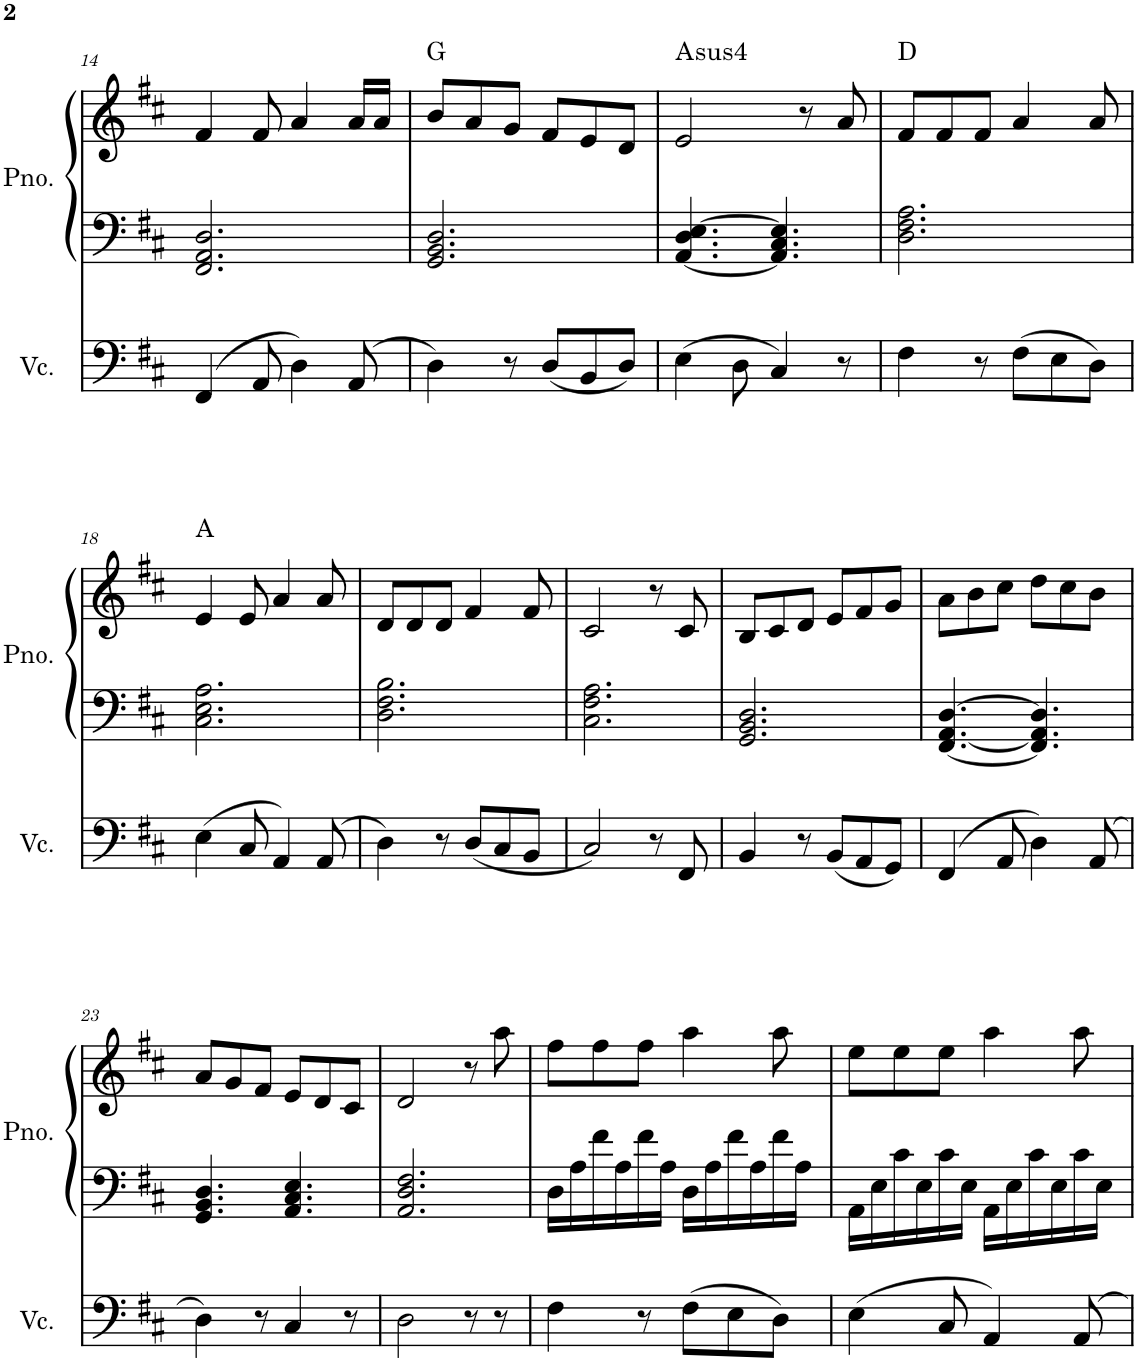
**kern	**kern	**kern	**harte
*part2	*part1	*part1	*part1
*staff3	*staff2	*staff1	*
*I"Violoncello	*I"Piano	*	*
*I'Vc.	*I'Pno.	*	*
!!LO:PB:g=z
*clefF4	*clefF4	*clefG2	*
*k[f#c#]	*k[f#c#]	*k[f#c#]	*
*D:	*D:	*D:	*
*M6/8	*M6/8	*M6/8	*
=14	=14	=14	=14
(>4FF#/	2.FF#/ 2.AA/ 2.D/	4f#/	.
8AA/	.	8f#/	.
4D\)	.	4a/	.
(>8AA/	.	16a/LL	.
.	.	16a/JJ	.
=15	=15	=15	=15
4D\)	2.GG/ 2.BB/ 2.D/	8b/L	G:maj
.	.	8a/	.
8r	.	8g/J	.
(<8D/L	.	8f#/L	.
8BB/	.	8e/	.
8D/J)	.	8d/J	.
=16	=16	=16	=16
!	!	!	!LO:H:kt=4
(>4E\	[4.AA/ 4.D/ [4.E/	2e/	A:sus4
8D\	.	.	.
4C#/)	4.AA/] 4.C#/ 4.E/]	.	.
.	.	8r	.
8r	.	8a/	.
=17	=17	=17	=17
4F#\	2.D\ 2.F#\ 2.A\	8f#/L	D:maj
.	.	8f#/	.
8r	.	8f#/J	.
(>8F#\L	.	4a/	.
8E\	.	.	.
8D\J)	.	8a/	.
!!LO:LB:g=z
=18	=18	=18	=18
(>4E\	2.C#\ 2.E\ 2.A\	4e/	A:maj
8C#/	.	8e/	.
4AA/)	.	4a/	.
(>8AA/	.	8a/	.
=19	=19	=19	=19
4D\)	2.D\ 2.F#\ 2.B\	8d/L	.
.	.	8d/	.
8r	.	8d/J	.
(<8D/L	.	4f#/	.
8C#/	.	.	.
8BB/J	.	8f#/	.
=20	=20	=20	=20
2C#/)	2.C#\ 2.F#\ 2.A\	2c#/	.
8r	.	8r	.
8FF#/	.	8c#/	.
=21	=21	=21	=21
4BB/	2.GG/ 2.BB/ 2.D/	8B/L	.
.	.	8c#/	.
8r	.	8d/J	.
(<8BB/L	.	8e/L	.
8AA/	.	8f#/	.
8GG/J)	.	8g/J	.
=22	=22	=22	=22
(>4FF#/	[4.FF#/ [4.AA/ [4.D/	8a\L	.
.	.	8b\	.
8AA/	.	8cc#\J	.
4D\)	4.FF#/] 4.AA/] 4.D/]	8dd\L	.
.	.	8cc#\	.
(>8AA/	.	8b\J	.
!!LO:LB:g=z
=23	=23	=23	=23
4D\)	4.GG/ 4.BB/ 4.D/	8a/L	.
.	.	8g/	.
8r	.	8f#/J	.
4C#/	4.AA/ 4.C#/ 4.E/	8e/L	.
.	.	8d/	.
8r	.	8c#/J	.
=24	=24	=24	=24
2D\	2.AA/ 2.D/ 2.F#/	2d/	.
8r	.	8r	.
8r	.	8aa\	.
=25	=25	=25	=25
4F#\	16D\LL	8ff#\L	.
.	16A\	.	.
.	16f#\	8ff#\	.
.	16A\	.	.
8r	16f#\	8ff#\J	.
.	16A\JJ	.	.
(>8F#\L	16D\LL	4aa\	.
.	16A\	.	.
8E\	16f#\	.	.
.	16A\	.	.
8D\J)	16f#\	8aa\	.
.	16A\JJ	.	.
=26	=26	=26	=26
(>4E\	16AA\LL	8ee\L	.
.	16E\	.	.
.	16c#\	8ee\	.
.	16E\	.	.
8C#/	16c#\	8ee\J	.
.	16E\JJ	.	.
4AA/)	16AA\LL	4aa\	.
.	16E\	.	.
.	16c#\	.	.
.	16E\	.	.
8AA/	16c#\	8aa\	.
.	16E\JJ	.	.
=	=	=	=
*-	*-	*-	*-
